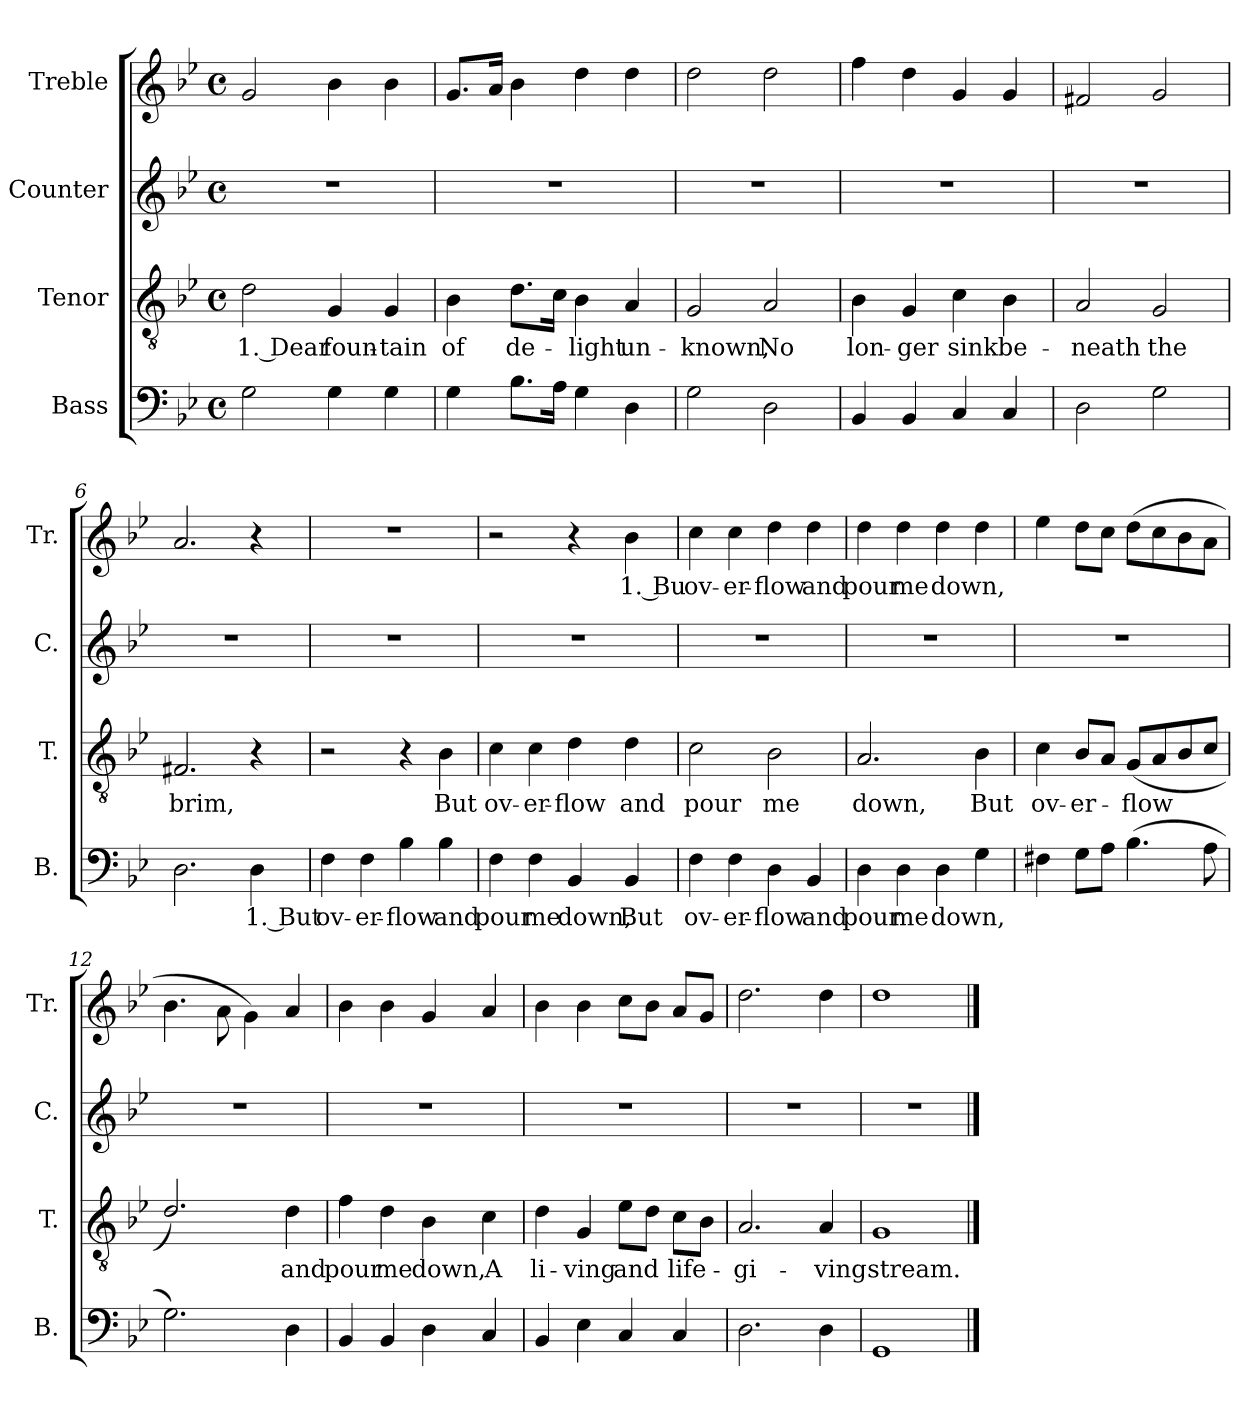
**kern	**text	**kern	**text	**kern	**kern	**text
*part4	*part4	*part3	*part3	*part2	*part1	*part1
*staff4	*staff4	*staff3	*staff3	*staff2	*staff1	*staff1
*I"Bass	*	*I"Tenor	*	*I"Counter	*I"Treble	*
*I'B.	*	*I'T.	*	*I'C.	*I'Tr.	*
*clefF4	*	*clefGv2	*	*clefG2	*clefG2	*
*k[b-e-]	*	*k[b-e-]	*	*k[b-e-]	*k[b-e-]	*
*M4/4	*	*M4/4	*	*M4/4	*M4/4	*
*met(c)	*	*met(c)	*	*met(c)	*met(c)	*
=1	=1	=1	=1	=1	=1	=1
2G\	.	2d\	1. Dear	1r	2g/	.
4G\	.	4G/	foun-	.	4b-\	.
4G\	.	4G/	-tain	.	4b-\	.
=2	=2	=2	=2	=2	=2	=2
4G\	.	4B-\	of	1r	8.g/L	.
.	.	.	.	.	16a/Jk	.
8.B-\L	.	8.d\L	de-	.	4b-\	.
16A\Jk	.	16c\Jk	.	.	.	.
4G\	.	4B-\	-light	.	4dd\	.
4D\	.	4A/	un-	.	4dd\	.
=3	=3	=3	=3	=3	=3	=3
2G\	.	2G/	-known,	1r	2dd\	.
2D\	.	2A/	No	.	2dd\	.
=4	=4	=4	=4	=4	=4	=4
4BB-/	.	4B-\	lon-	1r	4ff\	.
4BB-/	.	4G/	-ger	.	4dd\	.
4C/	.	4c\	sink	.	4g/	.
4C/	.	4B-\	be-	.	4g/	.
=5	=5	=5	=5	=5	=5	=5
2D\	.	2A/	-neath	1r	2f#X/	.
2G\	.	2G/	the	.	2g/	.
=6	=6	=6	=6	=6	=6	=6
2.D\	.	2.F#X/	brim,	1r	2.a/	.
4D\	1. But	4r	.	.	4r	.
=7	=7	=7	=7	=7	=7	=7
4F\	ov-	2r	.	1r	1r	.
4F\	-er-	.	.	.	.	.
4B-\	-flow	4r	.	.	.	.
4B-\	and	4B-\	But	.	.	.
=8	=8	=8	=8	=8	=8	=8
4F\	pour	4c\	ov-	1r	2r	.
4F\	me	4c\	-er-	.	.	.
4BB-/	down,	4d\	-flow	.	4r	.
4BB-/	But	4d\	and	.	4b-\	1. Bu
=9	=9	=9	=9	=9	=9	=9
4F\	ov-	2c\	pour	1r	4cc\	ov-
4F\	-er-	.	.	.	4cc\	-er-
4D\	-flow	2B-\	me	.	4dd\	-flow
4BB-/	and	.	.	.	4dd\	and
=10	=10	=10	=10	=10	=10	=10
4D\	pour	2.A/	down,	1r	4dd\	pour
4D\	me	.	.	.	4dd\	me
4D\	down,	.	.	.	4dd\	down,
4G\	.	4B-\	But	.	4dd\	.
=11	=11	=11	=11	=11	=11	=11
4F#X\	.	4c\	ov-	1r	4ee-\	.
8G\L	.	8B-/L	-er-	.	8dd\L	.
8A\J	.	8A/J	.	.	8cc\J	.
(4.B-\	.	(8G/L	-flow	.	(8dd\L	.
.	.	8A/	.	.	8cc\	.
.	.	8B-/	.	.	8b-\	.
8A\	.	8c/J	.	.	8a\J	.
=12	=12	=12	=12	=12	=12	=12
2.G\)	.	2.d/)	.	1r	4.b-\	.
.	.	.	.	.	8a\	.
.	.	.	.	.	4g\)	.
4D\	.	4d\	and	.	4a/	.
=13	=13	=13	=13	=13	=13	=13
4BB-/	.	4f\	pour	1r	4b-\	.
4BB-/	.	4d\	me	.	4b-\	.
4D\	.	4B-\	down,	.	4g/	.
4C/	.	4c\	A	.	4a/	.
=14	=14	=14	=14	=14	=14	=14
4BB-/	.	4d\	li-	1r	4b-\	.
4E-\	.	4G/	-ving	.	4b-\	.
4C/	.	8e-\L	and	.	8cc\L	.
.	.	8d\J	.	.	8b-\J	.
4C/	.	8c\L	life-	.	8a/L	.
.	.	8B-\J	.	.	8g/J	.
=15	=15	=15	=15	=15	=15	=15
2.D\	.	2.A/	-gi-	1r	2.dd\	.
4D\	.	4A/	-ving	.	4dd\	.
=16	=16	=16	=16	=16	=16	=16
1GG	.	1G	stream.	1r	1dd	.
==	==	==	==	==	==	==
*-	*-	*-	*-	*-	*-	*-
